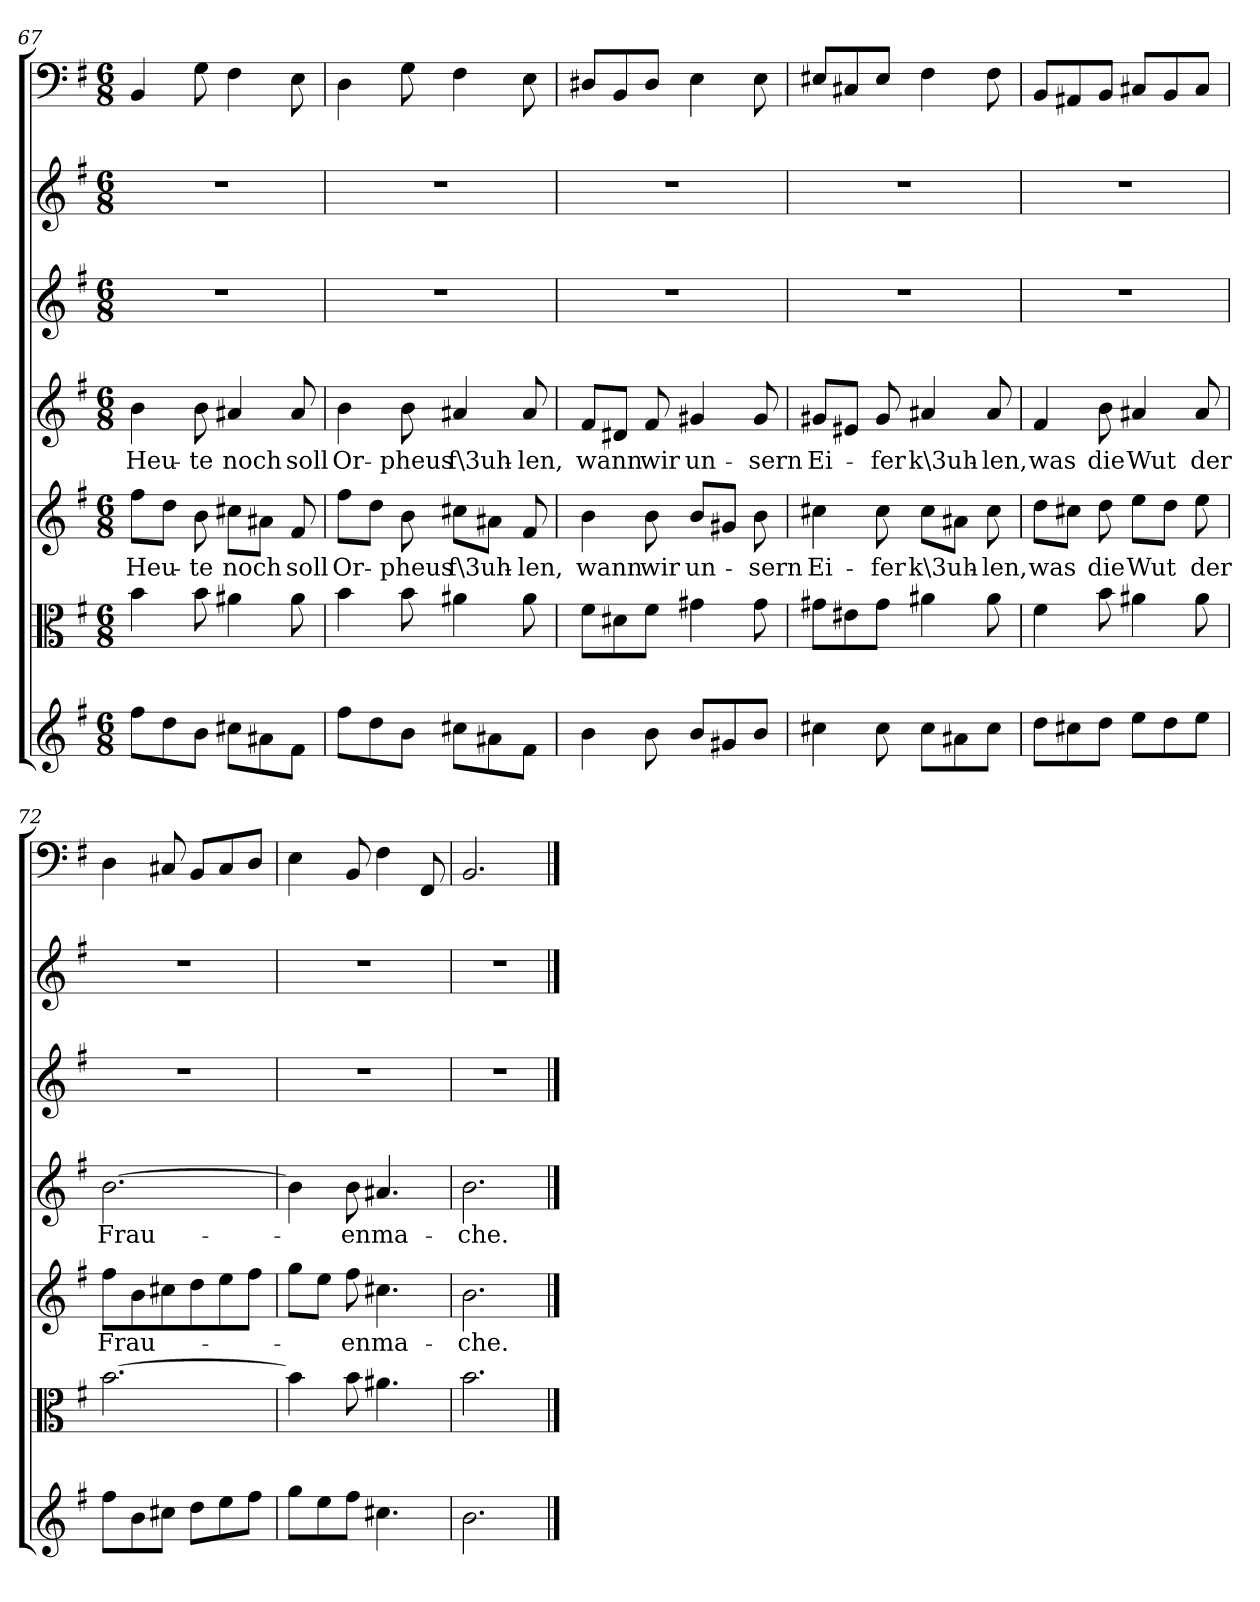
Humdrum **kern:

**kern	**kern	**kern	**text	**kern	**text	**kern	**kern	**kern
*part7	*part6	*part5	*part5	*part4	*part4	*part3	*part2	*part1
*staff7	*staff6	*staff5	*staff5	*staff4	*staff4	*staff3	*staff2	*staff1
*clefG2	*clefC3	*clefG2	*	*clefG2	*	*clefG2	*clefG2	*clefF4
*k[f#]	*k[f#]	*k[f#]	*	*k[f#]	*	*k[f#]	*k[f#]	*k[f#]
*G:	*G:	*G:	*	*G:	*	*G:	*G:	*G:
*M6/8	*M6/8	*M6/8	*	*M6/8	*	*M6/8	*M6/8	*M6/8
=67	=67	=67	=67	=67	=67	=67	=67	=67
8ff#\L	4b\	8ff#\L	Heu-	4b\	Heu-	2.r	2.r	4BB/
8dd\	.	8dd\J	.	.	.	.	.	.
8b\J	8b\	8b\	-te	8b\	-te	.	.	8G\
8cc#X\L	4a#X\	8cc#X\L	noch	4a#X/	noch	.	.	4F#\
8a#X\	.	8a#X\J	.	.	.	.	.	.
8f#\J	8a#\	8f#/	soll	8a#/	soll	.	.	8E\
=68	=68	=68	=68	=68	=68	=68	=68	=68
8ff#\L	4b\	8ff#\L	Or-	4b\	Or-	2.r	2.r	4D\
8dd\	.	8dd\J	.	.	.	.	.	.
8b\J	8b\	8b\	-pheus	8b\	-pheus	.	.	8G\
8cc#X\L	4a#X\	8cc#X\L	f\3uh-	4a#X/	f\3uh-	.	.	4F#\
8a#X\	.	8a#X\J	.	.	.	.	.	.
8f#\J	8a#\	8f#/	-len,	8a#/	-len,	.	.	8E\
=69	=69	=69	=69	=69	=69	=69	=69	=69
4b\	8f#\L	4b\	wann	8f#/L	wann	2.r	2.r	8D#X/L
.	8d#X\	.	.	8d#X/J	.	.	.	8BB/
8b\	8f#\J	8b\	wir	8f#/	wir	.	.	8D#/J
8b/L	4g#X\	8b/L	un-	4g#X/	un-	.	.	4E\
8g#X/	.	8g#X/J	.	.	.	.	.	.
8b/J	8g#\	8b\	-sern	8g#/	-sern	.	.	8E\
=70	=70	=70	=70	=70	=70	=70	=70	=70
4cc#X\	8g#X\L	4cc#X\	Ei-	8g#X/L	Ei-	2.r	2.r	8E#X/L
.	8e#X\	.	.	8e#X/J	.	.	.	8C#X/
8cc#\	8g#\J	8cc#\	-fer	8g#/	-fer	.	.	8E#/J
8cc#\L	4a#X\	8cc#\L	k\3uh-	4a#X/	k\3uh-	.	.	4F#\
8a#X\	.	8a#X\J	.	.	.	.	.	.
8cc#\J	8a#\	8cc#\	-len,	8a#/	-len,	.	.	8F#\
=71	=71	=71	=71	=71	=71	=71	=71	=71
8dd\L	4f#\	8dd\L	was	4f#/	was	2.r	2.r	8BB/L
8cc#X\	.	8cc#X\J	.	.	.	.	.	8AA#X/
8dd\J	8b\	8dd\	die	8b\	die	.	.	8BB/J
8ee\L	4a#X\	8ee\L	Wut	4a#X/	Wut	.	.	8C#X/L
8dd\	.	8dd\J	.	.	.	.	.	8BB/
8ee\J	8a#\	8ee\	der	8a#/	der	.	.	8C#/J
=72	=72	=72	=72	=72	=72	=72	=72	=72
8ff#\L	[2.b\	8ff#\L	Frau-	[2.b\	Frau-	2.r	2.r	4D\
8b\	.	8b\	.	.	.	.	.	.
8cc#X\J	.	8cc#X\	.	.	.	.	.	8C#X/
8dd\L	.	8dd\	.	.	.	.	.	8BB/L
8ee\	.	8ee\	.	.	.	.	.	8C#/
8ff#\J	.	8ff#\J	.	.	.	.	.	8D/J
=73	=73	=73	=73	=73	=73	=73	=73	=73
8gg\L	4b\]	8gg\L	.	4b\]	.	2.r	2.r	4E\
8ee\	.	8ee\J	.	.	.	.	.	.
8ff#\J	8b\	8ff#\	-en	8b\	-en	.	.	8BB/
4.cc#X\	4.a#X\	4.cc#X\	ma-	4.a#X/	ma-	.	.	4F#\
.	.	.	.	.	.	.	.	8FF#/
=74	=74	=74	=74	=74	=74	=74	=74	=74
2.b\	2.b\	2.b\	-che.	2.b\	-che.	2.r	2.r	2.BB/
==	==	==	==	==	==	==	==	==
*-	*-	*-	*-	*-	*-	*-	*-	*-
